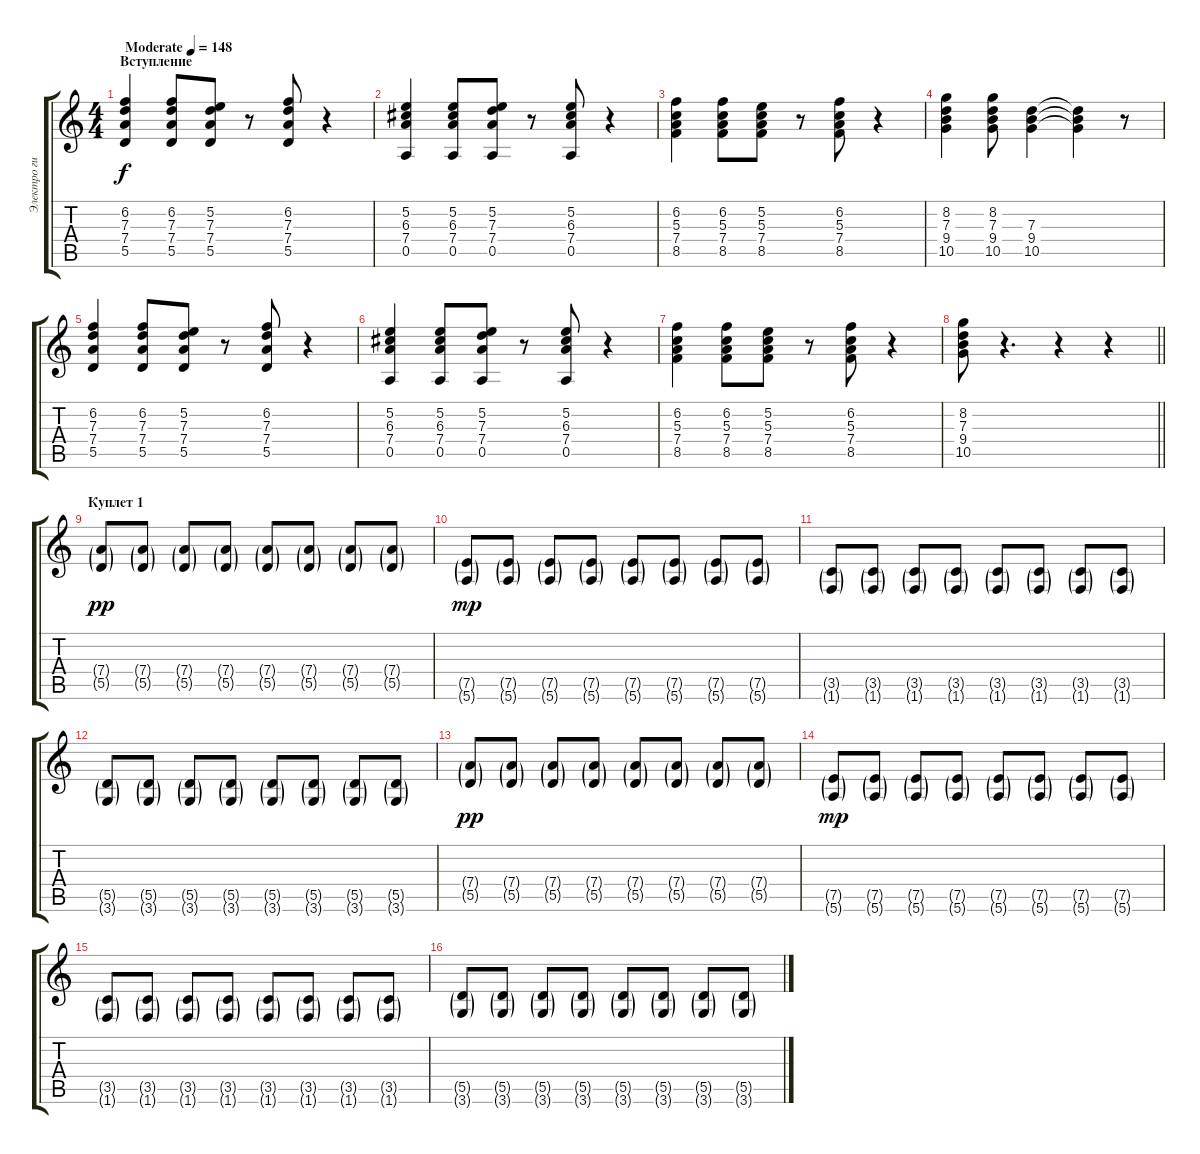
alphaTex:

\track ("Электро гитара" "Электро ги") {instrument overdrivenguitar}
\staff {score tabs}
\tuning (E4 B3 G3 D3 A2 E2) {hide}
\ts (4 4)
\section ("" "Вступление")
\tempo (148 "Moderate")
\clef g2
\ks c
(6.2 7.3 7.4 5.5).4{dy f instrument overdrivenguitar} (6.2 7.3 7.4 5.5).8 (5.2 7.3 7.4 5.5).8 r.8 (6.2 7.3 7.4 5.5).8 r.4 |
(5.2 6.3 7.4 0.5).4 (5.2 6.3 7.4 0.5).8 (5.2 7.3 7.4 0.5).8 r.8 (5.2 6.3 7.4 0.5).8 r.4 |
(6.2 5.3 7.4 8.5).4 (6.2 5.3 7.4 8.5).8 (5.2 5.3 7.4 8.5).8 r.8 (6.2 5.3 7.4 8.5).8 r.4 |
(8.2 7.3 9.4 10.5).4 (8.2 7.3 9.4 10.5).8 (7.3 9.4 10.5).4 (7.3{t} 9.4{t} 10.5{t}).4 r.8 |
(6.2 7.3 7.4 5.5).4 (6.2 7.3 7.4 5.5).8 (5.2 7.3 7.4 5.5).8 r.8 (6.2 7.3 7.4 5.5).8 r.4 |
(5.2 6.3 7.4 0.5).4 (5.2 6.3 7.4 0.5).8 (5.2 7.3 7.4 0.5).8 r.8 (5.2 6.3 7.4 0.5).8 r.4 |
(6.2 5.3 7.4 8.5).4 (6.2 5.3 7.4 8.5).8 (5.2 5.3 7.4 8.5).8 r.8 (6.2 5.3 7.4 8.5).8 r.4 |
\barLineRight lightlight
(8.2 7.3 9.4 10.5).8 r.4{d} r.4 r.4 |
\section ("" "Куплет 1")
(7.4{g} 5.5{g}).8{dy pp volume 11} (7.4{g} 5.5{g}).8 (7.4{g} 5.5{g}).8 (7.4{g} 5.5{g}).8 (7.4{g} 5.5{g}).8 (7.4{g} 5.5{g}).8 (7.4{g} 5.5{g}).8 (7.4{g} 5.5{g}).8 |
(7.5{g} 5.6{g}).8{dy mp} (7.5{g} 5.6{g}).8 (7.5{g} 5.6{g}).8 (7.5{g} 5.6{g}).8 (7.5{g} 5.6{g}).8 (7.5{g} 5.6{g}).8 (7.5{g} 5.6{g}).8 (7.5{g} 5.6{g}).8 |
(3.5{g} 1.6{g}).8 (3.5{g} 1.6{g}).8 (3.5{g} 1.6{g}).8 (3.5{g} 1.6{g}).8 (3.5{g} 1.6{g}).8 (3.5{g} 1.6{g}).8 (3.5{g} 1.6{g}).8 (3.5{g} 1.6{g}).8 |
(5.5{g} 3.6{g}).8 (5.5{g} 3.6{g}).8 (5.5{g} 3.6{g}).8 (5.5{g} 3.6{g}).8 (5.5{g} 3.6{g}).8 (5.5{g} 3.6{g}).8 (5.5{g} 3.6{g}).8 (5.5{g} 3.6{g}).8 |
(7.4{g} 5.5{g}).8{dy pp volume 11} (7.4{g} 5.5{g}).8 (7.4{g} 5.5{g}).8 (7.4{g} 5.5{g}).8 (7.4{g} 5.5{g}).8 (7.4{g} 5.5{g}).8 (7.4{g} 5.5{g}).8 (7.4{g} 5.5{g}).8 |
(7.5{g} 5.6{g}).8{dy mp} (7.5{g} 5.6{g}).8 (7.5{g} 5.6{g}).8 (7.5{g} 5.6{g}).8 (7.5{g} 5.6{g}).8 (7.5{g} 5.6{g}).8 (7.5{g} 5.6{g}).8 (7.5{g} 5.6{g}).8 |
(3.5{g} 1.6{g}).8 (3.5{g} 1.6{g}).8 (3.5{g} 1.6{g}).8 (3.5{g} 1.6{g}).8 (3.5{g} 1.6{g}).8 (3.5{g} 1.6{g}).8 (3.5{g} 1.6{g}).8 (3.5{g} 1.6{g}).8 |
(5.5{g} 3.6{g}).8 (5.5{g} 3.6{g}).8 (5.5{g} 3.6{g}).8 (5.5{g} 3.6{g}).8 (5.5{g} 3.6{g}).8 (5.5{g} 3.6{g}).8 (5.5{g} 3.6{g}).8 (5.5{g} 3.6{g}).8
